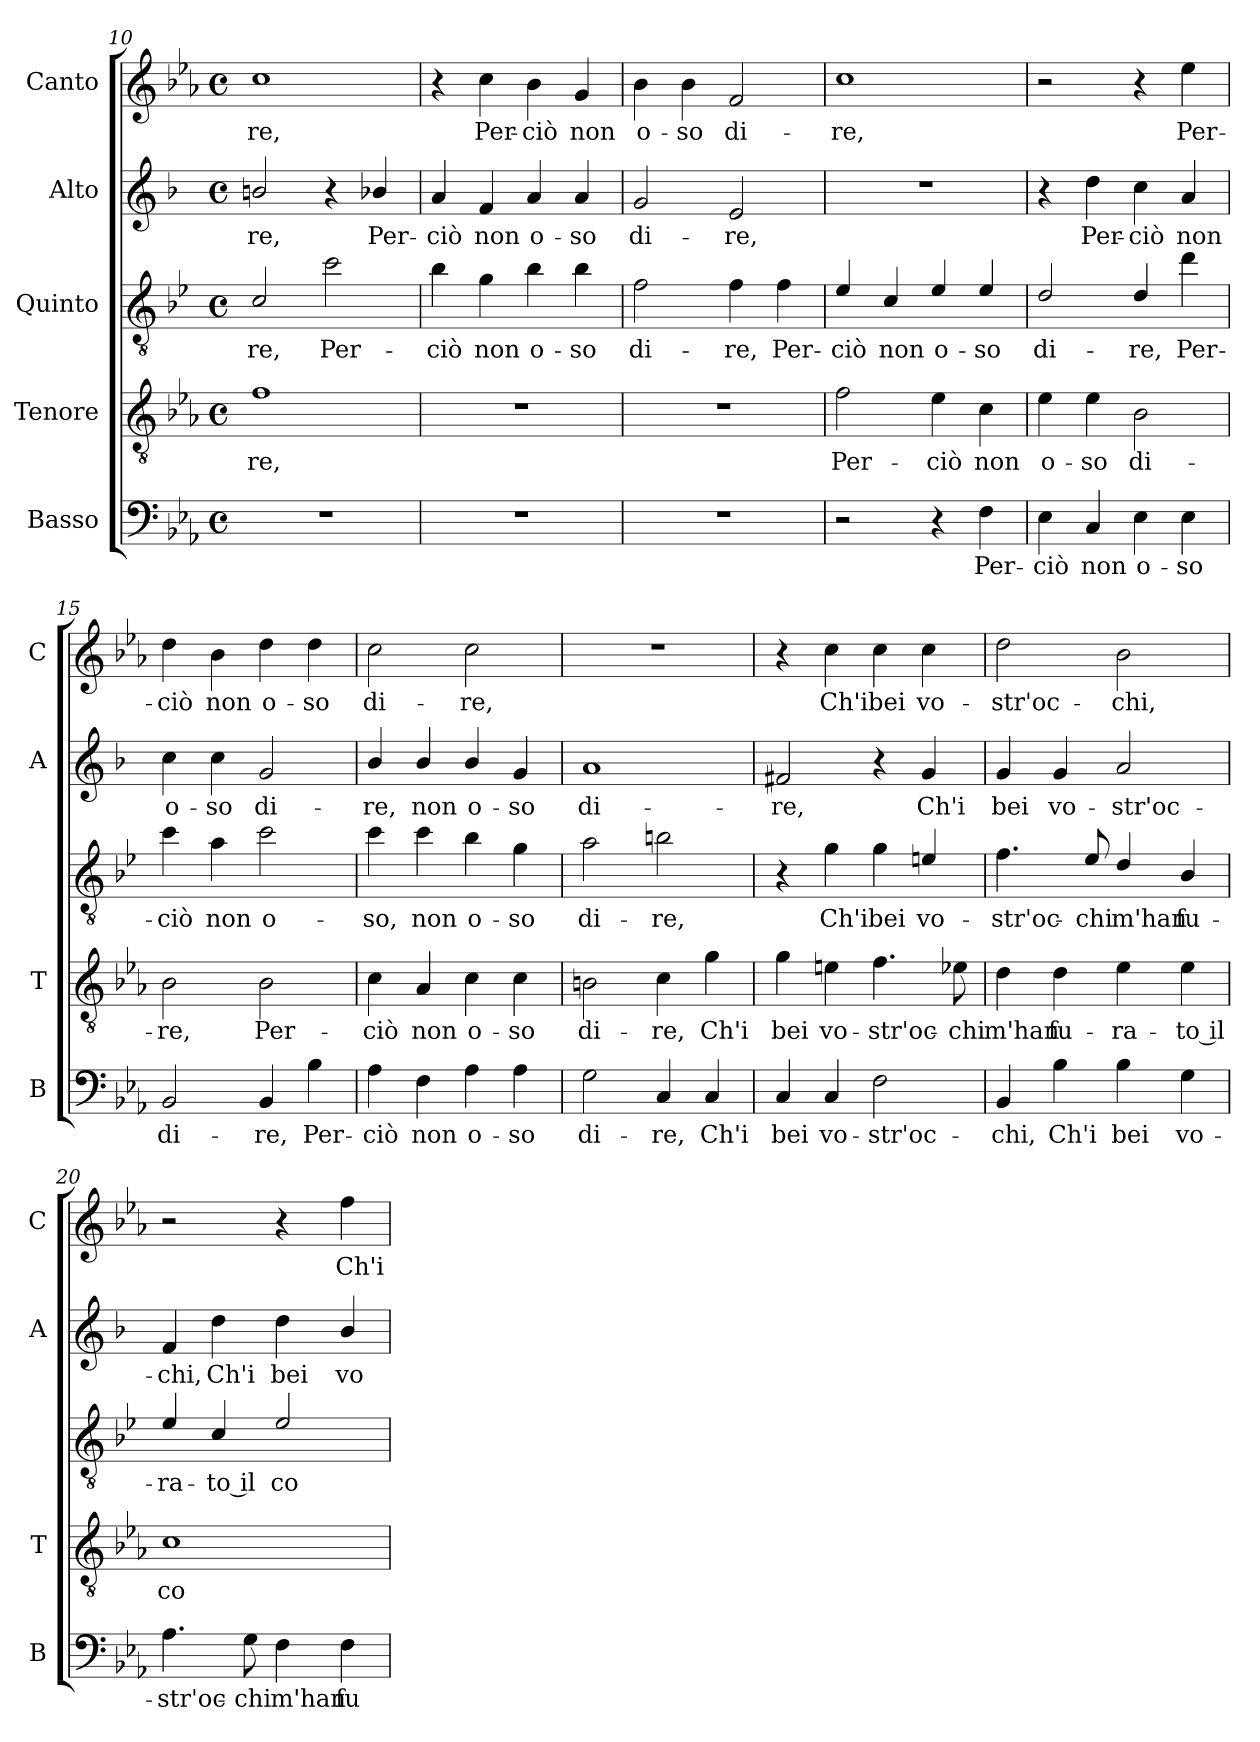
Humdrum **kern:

**kern	**text	**kern	**text	**kern	**text	**kern	**text	**kern	**text
*part5	*part5	*part4	*part4	*part3	*part3	*part2	*part2	*part1	*part1
*staff5	*staff5	*staff4	*staff4	*staff3	*staff3	*staff2	*staff2	*staff1	*staff1
*I"Basso	*	*I"Tenore	*	*I"Quinto	*	*I"Alto	*	*I"Canto	*
*I'B	*	*I'T	*	*	*	*I'A	*	*I'C	*
*clefF4	*	*clefGv2	*	*clefGv2	*	*clefG2	*	*clefG2	*
*	*	*	*	*ITrd4c7	*	*ITrd1c2	*	*	*
*k[b-e-a-]	*	*k[b-e-a-]	*	*k[b-e-a-]	*	*k[b-e-a-]	*	*k[b-e-a-]	*
*E-:	*	*E-:	*	*E-:	*	*E-:	*	*E-:	*
*M4/4	*	*M4/4	*	*M4/4	*	*M4/4	*	*M4/4	*
*met(c)	*	*met(c)	*	*met(c)	*	*met(c)	*	*met(c)	*
=10	=10	=10	=10	=10	=10	=10	=10	=10	=10
!	!	!	!LO:LY:b	!	!LO:LY:b	!	!LO:LY:b	!	!LO:LY:b
1r	.	1f	-re,	2F/	-re,	2an/	-re,	1cc	-re,
!	!	!	!	!	!LO:LY:b	!	!	!	!
.	.	.	.	2f\	Per-	4r	.	.	.
!	!	!	!	!	!	!	!LO:LY:b	!	!
.	.	.	.	.	.	4a-X/	Per-	.	.
=11	=11	=11	=11	=11	=11	=11	=11	=11	=11
!	!	!	!	!	!LO:LY:b	!	!LO:LY:b	!	!
1r	.	1r	.	4e-\	-ciò	4g/	-ciò	4r	.
!	!	!	!	!	!LO:LY:b	!	!LO:LY:b	!	!LO:LY:b
.	.	.	.	4c\	non	4e-/	non	4cc\	Per-
!	!	!	!	!	!LO:LY:b	!	!LO:LY:b	!	!LO:LY:b
.	.	.	.	4e-\	o-	4g/	o-	4b-\	-ciò
!	!	!	!	!	!LO:LY:b	!	!LO:LY:b	!	!LO:LY:b
.	.	.	.	4e-\	-so	4g/	-so	4g/	non
=12	=12	=12	=12	=12	=12	=12	=12	=12	=12
!	!	!	!	!	!LO:LY:b	!	!LO:LY:b	!	!LO:LY:b
1r	.	1r	.	2B-\	di-	2f/	di-	4b-\	o-
!	!	!	!	!	!	!	!	!	!LO:LY:b
.	.	.	.	.	.	.	.	4b-\	-so
!	!	!	!	!	!LO:LY:b	!	!LO:LY:b	!	!LO:LY:b
.	.	.	.	4B-\	-re,	2d/	-re,	2f/	di-
!	!	!	!	!	!LO:LY:b	!	!	!	!
.	.	.	.	4B-\	Per-	.	.	.	.
=13	=13	=13	=13	=13	=13	=13	=13	=13	=13
!	!	!	!LO:LY:b	!	!LO:LY:b	!	!	!	!LO:LY:b
2r	.	2f\	Per-	4A-/	-ciò	1r	.	1cc	-re,
!	!	!	!	!	!LO:LY:b	!	!	!	!
.	.	.	.	4F/	non	.	.	.	.
!	!	!	!LO:LY:b	!	!LO:LY:b	!	!	!	!
4r	.	4e-\	-ciò	4A-/	o-	.	.	.	.
!	!LO:LY:b	!	!LO:LY:b	!	!LO:LY:b	!	!	!	!
4F\	Per-	4c\	non	4A-/	-so	.	.	.	.
!!LO:LB:g=z
=14	=14	=14	=14	=14	=14	=14	=14	=14	=14
!	!LO:LY:b	!	!LO:LY:b	!	!LO:LY:b	!	!	!	!
4E-\	-ciò	4e-\	o-	2G/	di-	4r	.	2r	.
!	!LO:LY:b	!	!LO:LY:b	!	!	!	!LO:LY:b	!	!
4C/	non	4e-\	-so	.	.	4cc\	Per-	.	.
!	!LO:LY:b	!	!LO:LY:b	!	!LO:LY:b	!	!LO:LY:b	!	!
4E-\	o-	2B-\	di-	4G/	-re,	4b-\	-ciò	4r	.
!	!LO:LY:b	!	!	!	!LO:LY:b	!	!LO:LY:b	!	!LO:LY:b
4E-\	-so	.	.	4g\	Per-	4g/	non	4ee-\	Per-
=15	=15	=15	=15	=15	=15	=15	=15	=15	=15
!	!LO:LY:b	!	!LO:LY:b	!	!LO:LY:b	!	!LO:LY:b	!	!LO:LY:b
2BB-/	di-	2B-\	-re,	4f\	-ciò	4b-\	o-	4dd\	-ciò
!	!	!	!	!	!LO:LY:b	!	!LO:LY:b	!	!LO:LY:b
.	.	.	.	4d\	non	4b-\	-so	4b-\	non
!	!LO:LY:b	!	!LO:LY:b	!	!LO:LY:b	!	!LO:LY:b	!	!LO:LY:b
4BB-/	-re,	2B-\	Per-	2f\	o-	2f/	di-	4dd\	o-
!	!LO:LY:b	!	!	!	!	!	!	!	!LO:LY:b
4B-\	Per-	.	.	.	.	.	.	4dd\	-so
=16	=16	=16	=16	=16	=16	=16	=16	=16	=16
!	!LO:LY:b	!	!LO:LY:b	!	!LO:LY:b	!	!LO:LY:b	!	!LO:LY:b
4A-\	-ciò	4c\	-ciò	4f\	-so,	4a-/	-re,	2cc\	di-
!	!LO:LY:b	!	!LO:LY:b	!	!LO:LY:b	!	!LO:LY:b	!	!
4F\	non	4A-/	non	4f\	non	4a-/	non	.	.
!	!LO:LY:b	!	!LO:LY:b	!	!LO:LY:b	!	!LO:LY:b	!	!LO:LY:b
4A-\	o-	4c\	o-	4e-\	o-	4a-/	o-	2cc\	-re,
!	!LO:LY:b	!	!LO:LY:b	!	!LO:LY:b	!	!LO:LY:b	!	!
4A-\	-so	4c\	-so	4c\	-so	4f/	-so	.	.
=17	=17	=17	=17	=17	=17	=17	=17	=17	=17
!	!LO:LY:b	!	!LO:LY:b	!	!LO:LY:b	!	!LO:LY:b	!	!
2G\	di-	2Bn\	di-	2d\	di-	1g	di-	1r	.
!	!LO:LY:b	!	!LO:LY:b	!	!LO:LY:b	!	!	!	!
4C/	-re,	4c\	-re,	2en\	-re,	.	.	.	.
!	!LO:LY:b	!	!LO:LY:b	!	!	!	!	!	!
4C/	Ch'i	4g\	Ch'i	.	.	.	.	.	.
=18	=18	=18	=18	=18	=18	=18	=18	=18	=18
!	!LO:LY:b	!	!LO:LY:b	!	!	!	!LO:LY:b	!	!
4C/	bei	4g\	bei	4r	.	2en/	-re,	4r	.
!	!LO:LY:b	!	!LO:LY:b	!	!LO:LY:b	!	!	!	!LO:LY:b
4C/	vo-	4en\	vo-	4c\	Ch'i	.	.	4cc\	Ch'i
!	!LO:LY:b	!	!LO:LY:b	!	!LO:LY:b	!	!	!	!LO:LY:b
2F\	-str'oc-	4.f\	-str'oc-	4c\	bei	4r	.	4cc\	bei
!	!	!	!	!	!LO:LY:b	!	!LO:LY:b	!	!LO:LY:b
.	.	.	.	4An/	vo-	4f/	Ch'i	4cc\	vo-
!	!	!	!LO:LY:b	!	!	!	!	!	!
.	.	8e-X\	-chi	.	.	.	.	.	.
=19	=19	=19	=19	=19	=19	=19	=19	=19	=19
!	!LO:LY:b	!	!LO:LY:b	!	!LO:LY:b	!	!LO:LY:b	!	!LO:LY:b
4BB-/	-chi,	4d\	m'han	4.B-\	-str'oc-	4f/	bei	2dd\	-str'oc-
!	!LO:LY:b	!	!LO:LY:b	!	!	!	!LO:LY:b	!	!
4B-\	Ch'i	4d\	fu-	.	.	4f/	vo-	.	.
!	!	!	!	!	!LO:LY:b	!	!	!	!
.	.	.	.	8A-/	-chi	.	.	.	.
!	!LO:LY:b	!	!LO:LY:b	!	!LO:LY:b	!	!LO:LY:b	!	!LO:LY:b
4B-\	bei	4e-\	-ra-	4G/	m'han	2g/	-str'oc-	2b-\	-chi,
!	!LO:LY:b	!	!LO:LY:b	!	!LO:LY:b	!	!	!	!
4G\	vo-	4e-\	-to il	4E-/	fu-	.	.	.	.
!!LO:PB:g=z
=20	=20	=20	=20	=20	=20	=20	=20	=20	=20
!	!LO:LY:b	!	!LO:LY:b	!	!LO:LY:b	!	!LO:LY:b	!	!
4.A-\	-str'oc-	1c	co-	4A-/	-ra-	4e-/	-chi,	2r	.
!	!	!	!	!	!LO:LY:b	!	!LO:LY:b	!	!
.	.	.	.	4F/	-to il	4cc\	Ch'i	.	.
!	!LO:LY:b	!	!	!	!	!	!	!	!
8G\	-chi	.	.	.	.	.	.	.	.
!	!LO:LY:b	!	!	!	!LO:LY:b	!	!LO:LY:b	!	!
4F\	m'han	.	.	2A-/	co-	4cc\	bei	4r	.
!	!LO:LY:b	!	!	!	!	!	!LO:LY:b	!	!LO:LY:b
4F\	fu-	.	.	.	.	4a-/	vo-	4ff\	Ch'i
=	=	=	=	=	=	=	=	=	=
*-	*-	*-	*-	*-	*-	*-	*-	*-	*-
